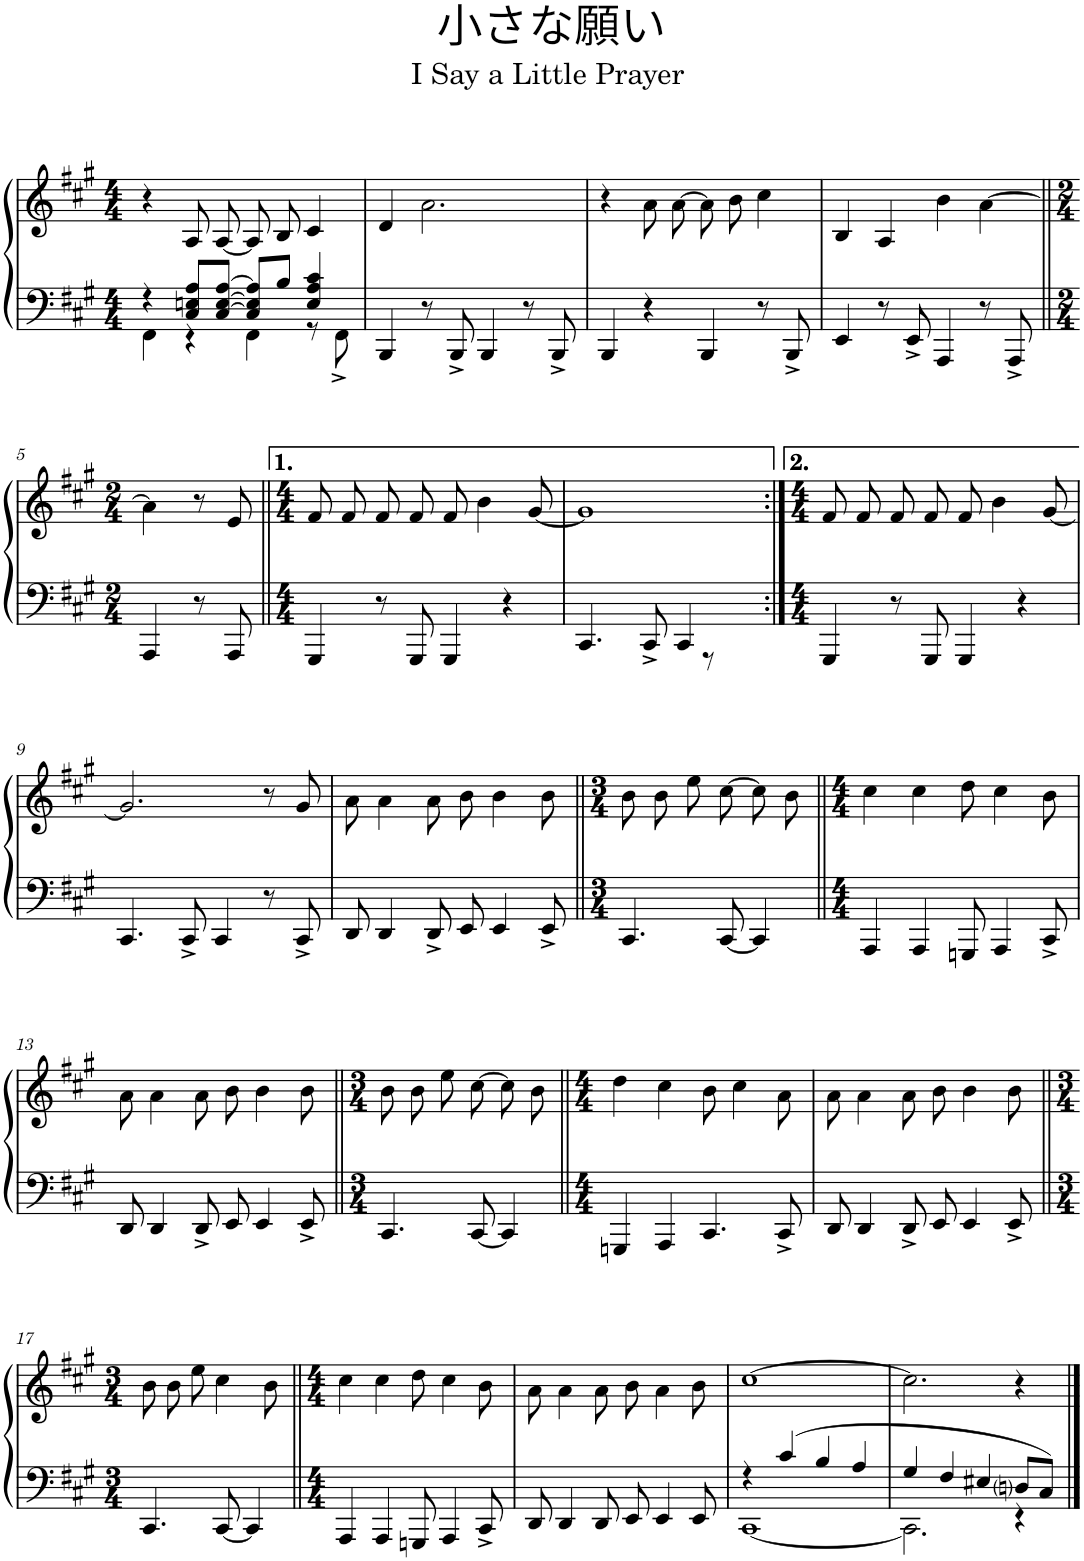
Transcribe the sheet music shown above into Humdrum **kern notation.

**kern	**kern
*part1	*part1
*staff2	*staff1
*I"Track 2	*
*clefF4	*clefG2
*k[f#c#g#]	*k[f#c#g#]
*A:	*A:
*M4/4	*M4/4
=1	=1
*^	*
4r	4FF#\	4r
8C#/ 8En/ 8A/L	4r	8A/L
[8C#/ [8E/ [8A/J	.	[8A/J
8C#/] 8E/] 8A/]L	4FF#\	8A/L]
8B/J	.	8B/J
4E/ 4A/ 4c#/	8r	4c#/
.	8FF#^\	.
*v	*v	*
=2	=2
4BBB/	4d/
8r	2.a\
8BBB^/	.
4BBB/	.
8r	.
8BBB^/	.
=3	=3
4BBB/	4r
4r	8a\L
.	[8a\J
4BBB/	8a\L]
.	8b\J
8r	4cc#\
8BBB^/	.
=4	=4
4EE/	4B/
8r	4A/
8EE^/	.
4AAA/	4b\
8r	[4a\
8AAA^/	.
!!LO:LB:g=z
=5||	=5||
*M2/4	*M2/4
4AAA/	4a\]
8r	8r
8AAA/	8e/
=6||	=6||
*M4/4	*M4/4
4GGG#/	8f#/L
.	8f#/J
8r	8f#/L
8GGG#/	8f#/J
4GGG#/	8f#/
.	4b\
4r	.
.	[8g#/
=7	=7
*^	*
4.CC#/	8ryy	1g#]
*v	*v	*
8CC#^/	.
4CC#/	.
*^	*
.	8r	.
4ryy	4ryy	.
*v	*v	*
=8:|!	=8:|!
*M4/4	*M4/4
4GGG#/	8f#/L
.	8f#/J
8r	8f#/L
8GGG#/	8f#/J
4GGG#/	8f#/
.	4b\
4r	.
.	[8g#/
!!LO:LB:g=z
=9	=9
4.CC#/	2.g#/]
8CC#^/	.
4CC#/	.
8r	8r
8CC#^/	8g#/
=10	=10
8DD/	8a\
4DD/	4a\
8DD^/	8a\
8EE/	8b\
4EE/	4b\
8EE^/	8b\
=11||	=11||
*M3/4	*M3/4
4.CC#/	8b\L
.	8b\J
.	8ee\L
[8CC#/	[8cc#\J
4CC#/]	8cc#\L]
.	8b\J
=12||	=12||
*M4/4	*M4/4
4AAA/	4cc#\
4AAA/	4cc#\
8GGGn/	8dd\
4AAA/	4cc#\
8CC#^/	8b\
!!LO:LB:g=z
=13	=13
8DD/	8a\
4DD/	4a\
8DD^/	8a\
8EE/	8b\
4EE/	4b\
8EE^/	8b\
=14||	=14||
*M3/4	*M3/4
4.CC#/	8b\L
.	8b\J
.	8ee\L
[8CC#/	[8cc#\J
4CC#/]	8cc#\L]
.	8b\J
=15||	=15||
*M4/4	*M4/4
4GGGn/	4dd\
4AAA/	4cc#\
4.CC#/	8b\
.	4cc#\
8CC#^/	8a\
=16	=16
8DD/	8a\
4DD/	4a\
8DD^/	8a\
8EE/	8b\
4EE/	4b\
8EE^/	8b\
!!LO:LB:g=z
=17||	=17||
*M3/4	*M3/4
4.CC#/	8b\L
.	8b\J
.	8ee\
[8CC#/	4cc#\
4CC#/]	.
.	8b\
=18||	=18||
*M4/4	*M4/4
4AAA/	4cc#\
4AAA/	4cc#\
8GGGn/	8dd\
4AAA/	4cc#\
8CC#^/	8b\
=19	=19
8DD/	8a\
4DD/	4a\
8DD/	8a\
8EE/	8b\
4EE/	4a\
8EE/	8b\
=20	=20
*^	*
4r	[1CC#	[1cc#
4c#/	.	.
4B/	.	.
4A/	.	.
=21	=21	=21
4G#/	2.CC#\]	2.cc#\]
4F#/	.	.
4E#X/	.	.
8Dni/L	4r	4r
8C#/J	.	.
*v	*v	*
==	==
*-	*-
